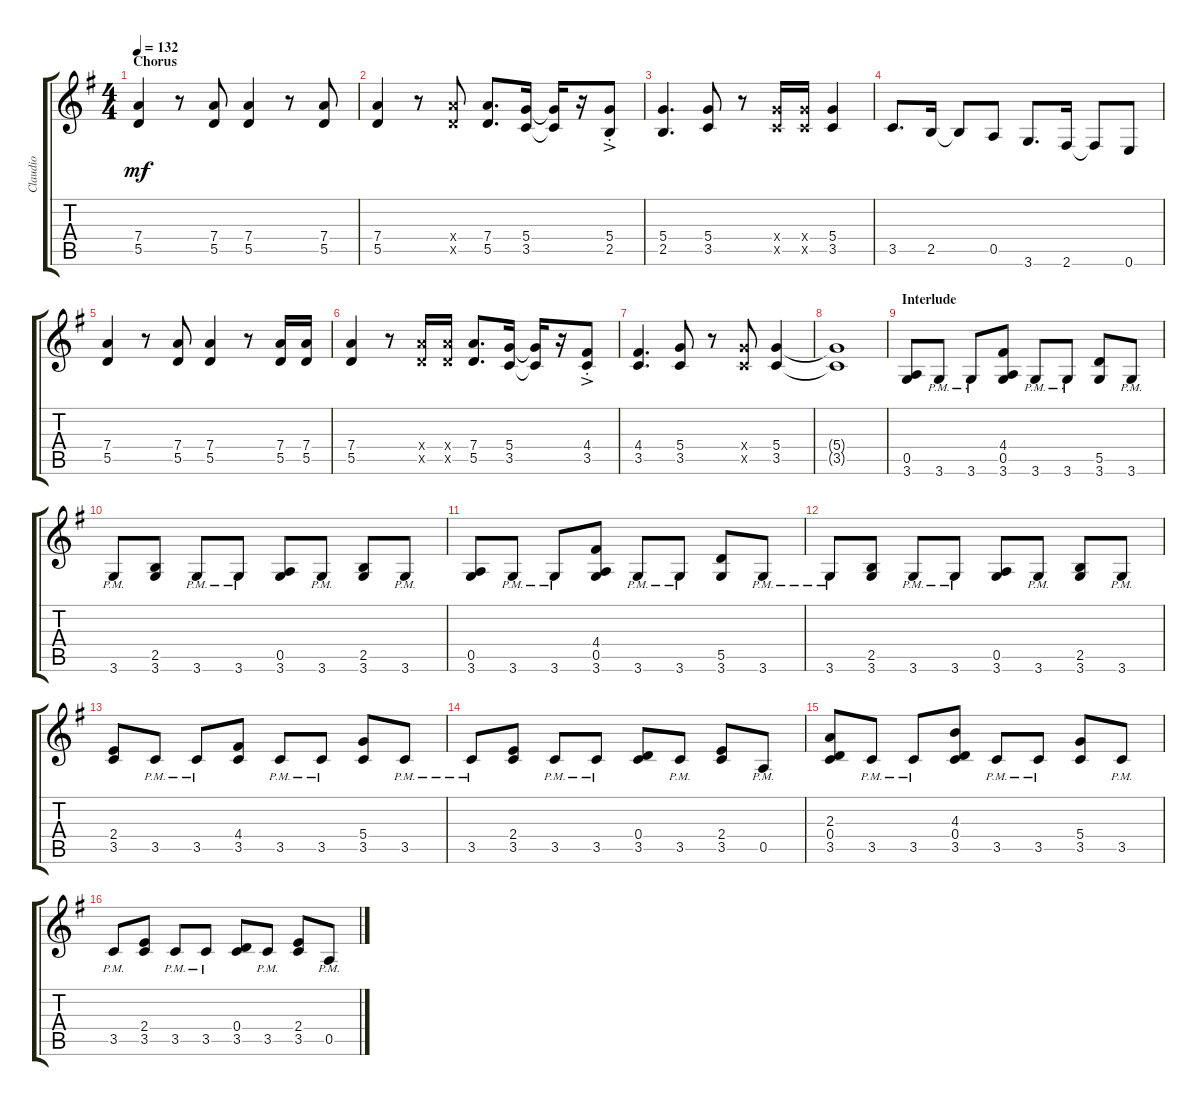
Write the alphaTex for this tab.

\track ("Claudio" "Claudio") {instrument overdrivenguitar}
\staff {score tabs}
\tuning (E4 B3 G3 D3 A2 E2) {hide}
\ts (4 4)
\section ("" "Chorus")
\tempo 132
\clef g2
\ks g
(7.4 5.5).4{dy mf} r.8 (7.4 5.5).8 (7.4 5.5).4 r.8 (7.4 5.5).8 |
(7.4 5.5).4 r.8 (7.4{x} 5.5{x}).8 (7.4 5.5).8{d} (5.4 3.5).16 (5.4{t} 3.5{t}).16 r.16 (5.4{ac st} 2.5{ac st}).8 |
(5.4 2.5).4{d} (5.4 3.5).8 r.8 (5.4{x} 3.5{x}).16 (5.4{x} 3.5{x}).16 (5.4 3.5).4 |
3.5.8{d} 2.5.16 2.5{t}.8 0.5.8 3.6.8{d} 2.6.16 2.6{t}.8 0.6.8 |
(7.4 5.5).4 r.8 (7.4 5.5).8 (7.4 5.5).4 r.8 (7.4 5.5).16 (7.4 5.5).16 |
(7.4 5.5).4 r.8 (7.4{x} 5.5{x}).16 (7.4{x} 5.5{x}).16 (7.4 5.5).8{d} (5.4 3.5).16 (5.4{t} 3.5{t}).16 r.16 (4.4{ac st} 3.5{ac st}).8 |
(4.4 3.5).4{d} (5.4 3.5).8 r.8 (5.4{x} 3.5{x}).8 (5.4 3.5).4 |
(5.4{t} 3.5{t}).1 |
\section ("" "Interlude")
(0.5 3.6).8 3.6{pm}.8 3.6{pm}.8 (4.4 0.5 3.6).8 3.6{pm}.8 3.6{pm}.8 (5.5 3.6).8 3.6{pm}.8 |
3.6{pm}.8 (2.5 3.6).8 3.6{pm}.8 3.6{pm}.8 (0.5 3.6).8 3.6{pm}.8 (2.5 3.6).8 3.6{pm}.8 |
(0.5 3.6).8 3.6{pm}.8 3.6{pm}.8 (4.4 0.5 3.6).8 3.6{pm}.8 3.6{pm}.8 (5.5 3.6).8 3.6{pm}.8 |
3.6{pm}.8 (2.5 3.6).8 3.6{pm}.8 3.6{pm}.8 (0.5 3.6).8 3.6{pm}.8 (2.5 3.6).8 3.6{pm}.8 |
(2.4 3.5).8 3.5{pm}.8 3.5{pm}.8 (4.4 3.5).8 3.5{pm}.8 3.5{pm}.8 (5.4 3.5).8 3.5{pm}.8 |
3.5{pm}.8 (2.4 3.5).8 3.5{pm}.8 3.5{pm}.8 (0.4 3.5).8 3.5{pm}.8 (2.4 3.5).8 0.5{pm}.8 |
(2.3 0.4 3.5).8 3.5{pm}.8 3.5{pm}.8 (4.3 0.4 3.5).8 3.5{pm}.8 3.5{pm}.8 (5.4 3.5).8 3.5{pm}.8 |
3.5{pm}.8 (2.4 3.5).8 3.5{pm}.8 3.5{pm}.8 (0.4 3.5).8 3.5{pm}.8 (2.4 3.5).8 0.5{pm}.8
